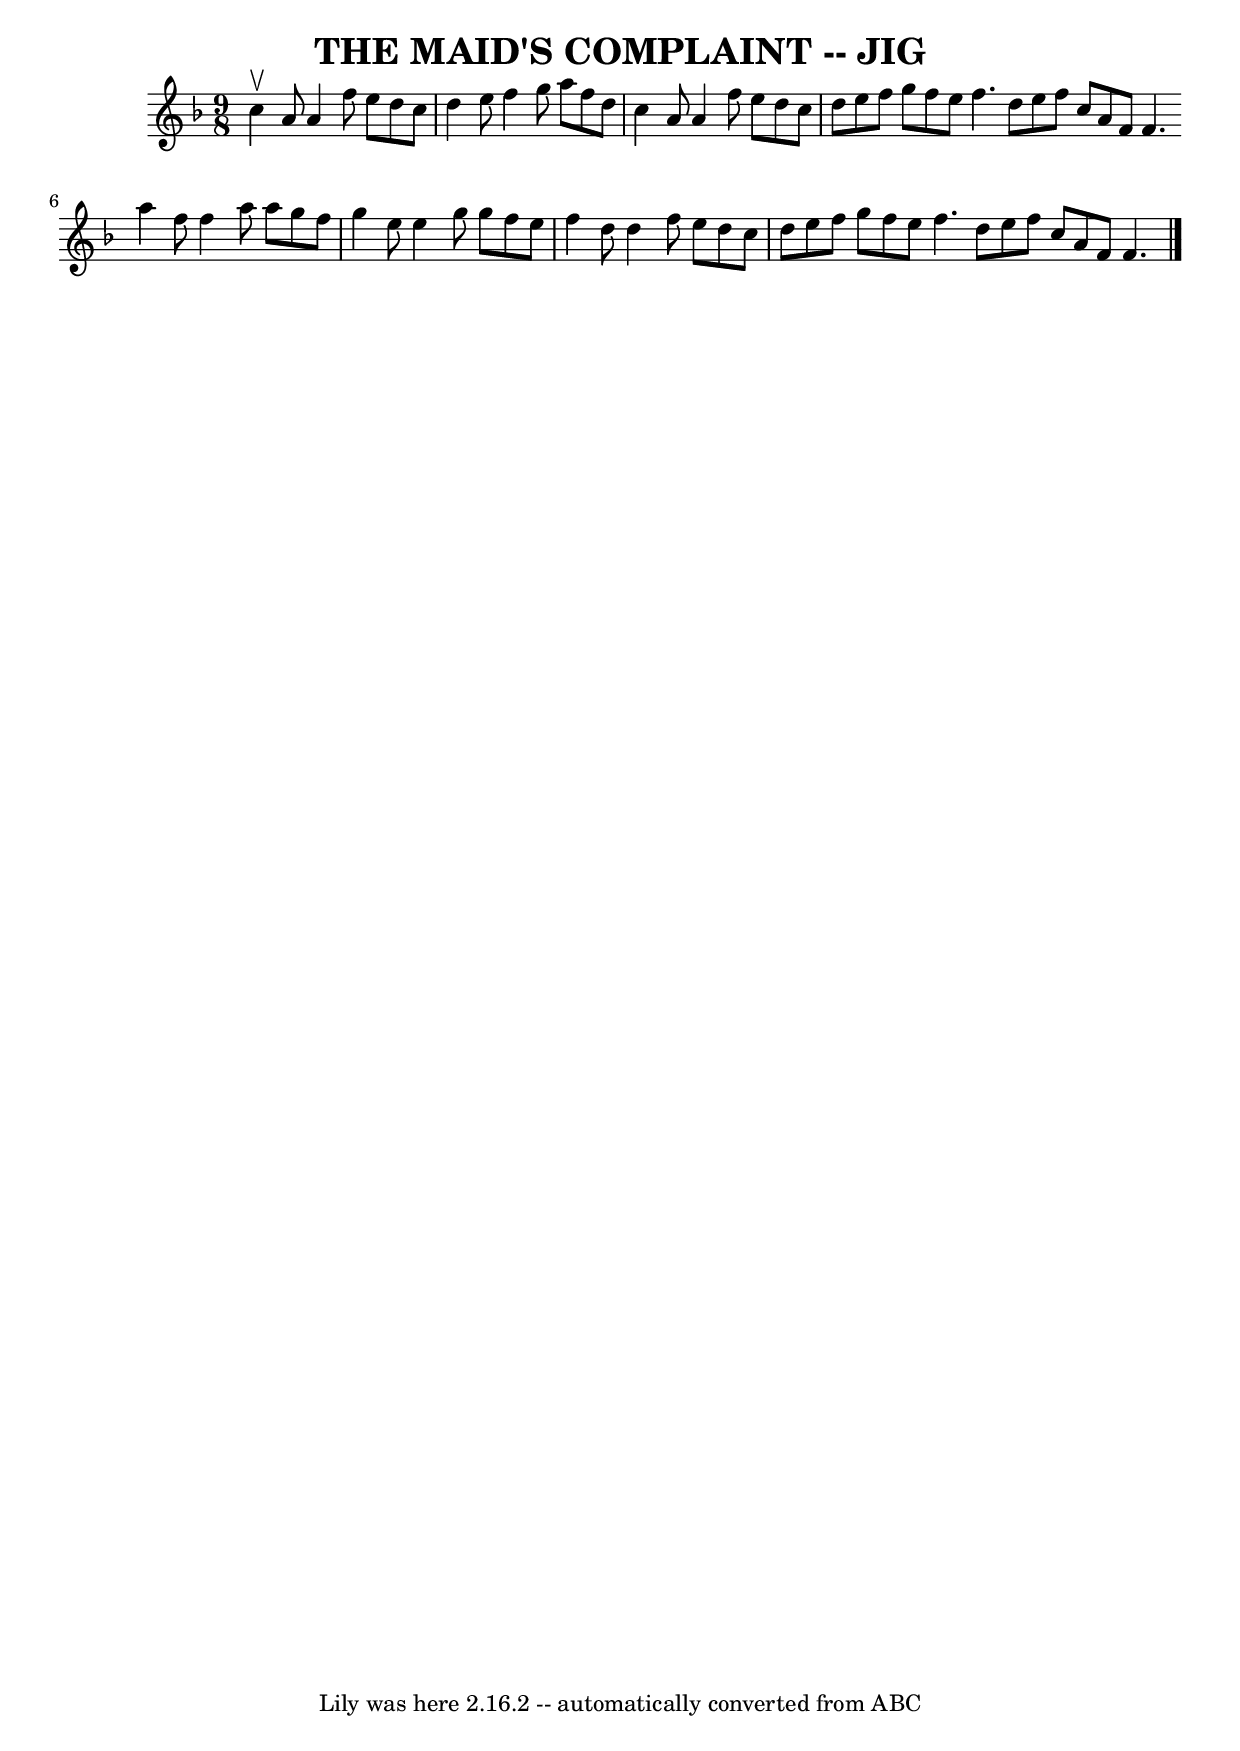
\version "2.16.2"
\include "Mammoth.ily"
\header {
  %% book = "Ryan's Mammoth Collection of Fiddle Tunes"
  crossRefNumber = "1"
  footnotes = ""
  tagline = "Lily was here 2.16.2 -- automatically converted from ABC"
  title = "THE MAID'S COMPLAINT -- JIG"

}
voicedefault =  {


  \time 9/8 
  \key f \major
 c''4^\upbow a'8 a'4 f''8 e''8 d''8    
  c''8    |
  d''4 e''8 f''4 g''8 a''8 f''8 d''8    
  |
  c''4 a'8 a'4 f''8 e''8 d''8 c''8    |
  
  d''8 e''8 f''8 g''8 f''8 e''8 f''4.    \bar ":|" d''8    
  e''8 f''8 c''8 a'8 f'8 f'4.    \bar "|."     \bar "|:" a''4    
  f''8 f''4 a''8 a''8 g''8 f''8    |
  g''4 e''8 e''4 
  g''8 g''8 f''8 e''8    |
  f''4 d''8 d''4 f''8    
  e''8 d''8 c''8    |
  d''8 e''8 f''8 g''8 f''8 e''8 
  f''4.    \bar ":|" d''8 e''8 f''8 c''8 a'8 f'8 f'4.    
  \bar "|."   

}

\score{
  <<

    \context Staff="default"
    {
      \voicedefault 
      
    }

  >>
  \layout {
    
  }
  \midi {
  }

}
